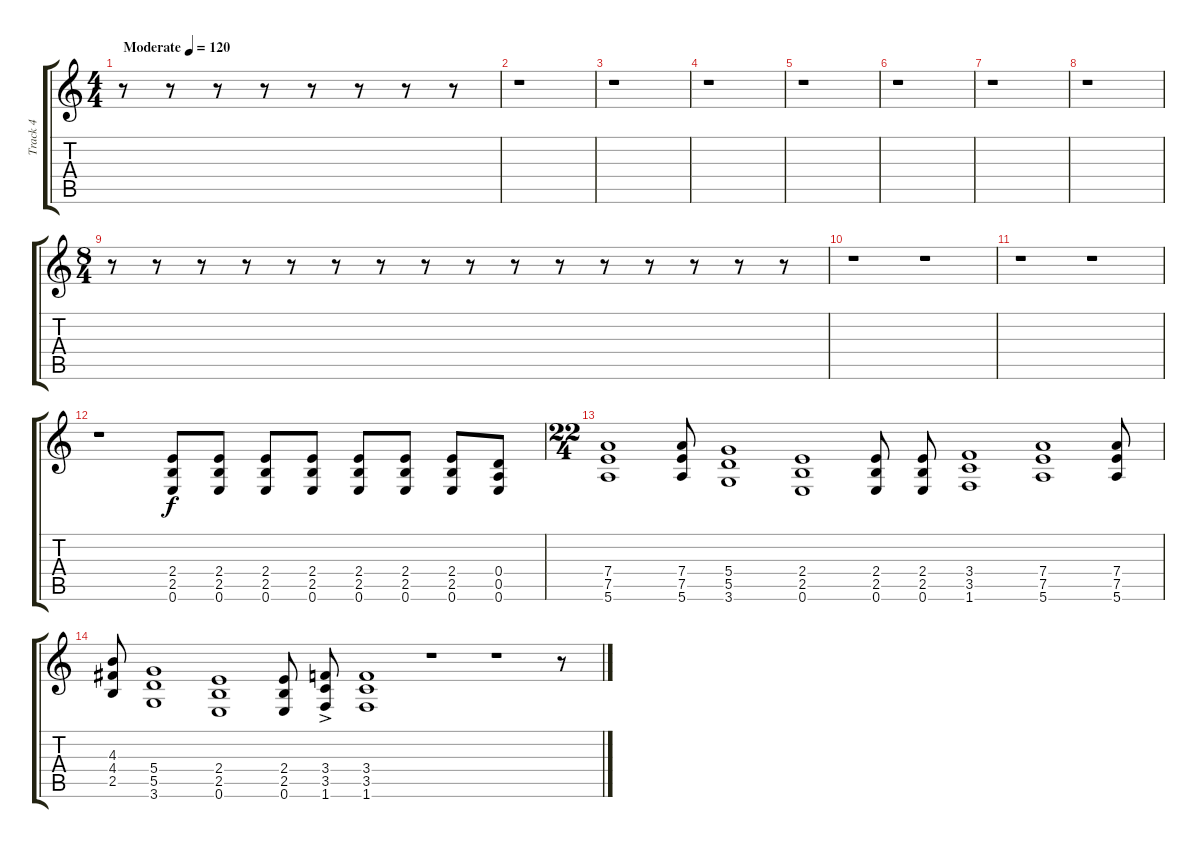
\track ("Track 4" "Track 4") {instrument distortionguitar}
\staff {score tabs}
\tuning (E4 B3 G3 D3 A2 E2) {hide}
\ts (4 4)
\tempo (120 "Moderate")
\clef g2
\ks c
r.8{dy f instrument distortionguitar} r.8 r.8 r.8 r.8 r.8 r.8 r.8 |
r.1 |
r.1 |
r.1 |
r.1 |
r.1 |
r.1 |
r.1 |
\ts (8 4)
r.8 r.8 r.8 r.8 r.8 r.8 r.8 r.8 r.8 r.8 r.8 r.8 r.8 r.8 r.8 r.8 |
r.1 r.1 |
r.1 r.1 |
r.1 (2.4 2.5 0.6).8 (2.4 2.5 0.6).8 (2.4 2.5 0.6).8 (2.4 2.5 0.6).8 (2.4 2.5 0.6).8 (2.4 2.5 0.6).8 (2.4 2.5 0.6).8 (0.4 0.5 0.6).8 |
\ts (22 4)
(7.4 7.5 5.6).1 (7.4 7.5 5.6).8 (5.4 5.5 3.6).1 (2.4 2.5 0.6).1 (2.4 2.5 0.6).8 (2.4 2.5 0.6).8 (3.4 3.5 1.6).1 (7.4 7.5 5.6).1 (7.4 7.5 5.6).8 |
(4.3 4.4 2.5).8 (5.4 5.5 3.6).1 (2.4 2.5 0.6).1 (2.4 2.5 0.6).8 (3.4{ac} 3.5{ac} 1.6{ac}).8 (3.4 3.5 1.6).1 r.1 r.1 r.8
